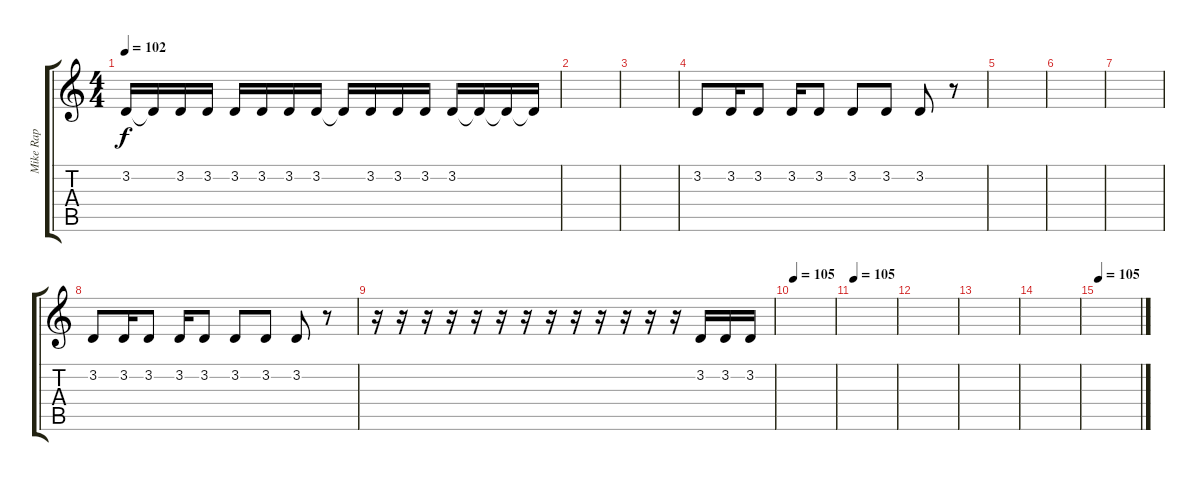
\track ("Mike Rap" "Mike Rap") {instrument acousticgrandpiano}
\staff {score tabs}
\tuning (E4 B3 G3 D3 A2 E2) {hide}
\ts (4 4)
\tempo 102
\clef g2
\ks c
3.2.16{dy f} 3.2{t}.16 3.2.16 3.2.16 3.2.16 3.2.16 3.2.16 3.2.16 3.2{t}.16 3.2.16 3.2.16 3.2.16 3.2.16 3.2{t}.16 3.2{t}.16 3.2{t}.16 |
|
|
3.2.8 3.2.16 3.2.8 3.2.16 3.2.8 3.2.8 3.2.8 3.2.8 r.8 |
|
|
|
3.2.8 3.2.16 3.2.8 3.2.16 3.2.8 3.2.8 3.2.8 3.2.8 r.8 |
r.16{volume 0} r.16 r.16 r.16 r.16 r.16 r.16 r.16 r.16 r.16 r.16 r.16 r.16 3.2.16 3.2.16 3.2.16 |
\tempo 105
|
\tempo 105
|
|
|
|
\tempo 105
